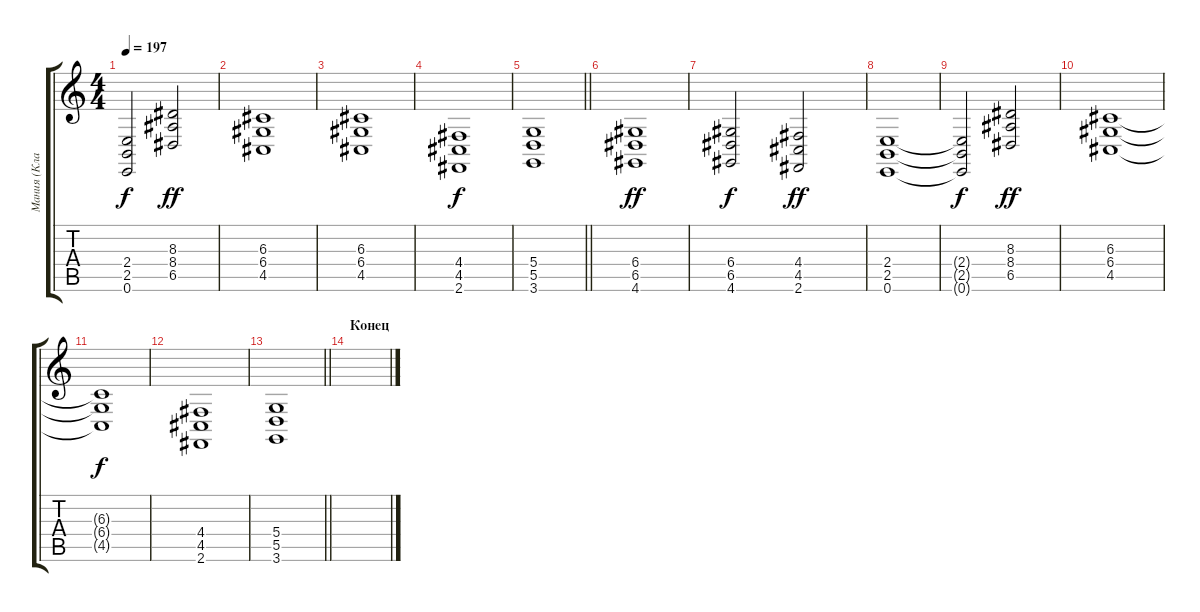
\track ("Мания (Клавиши)" "Мания (Кла") {instrument tangoaccordion}
\staff {score tabs}
\tuning (E4 B3 G3 D3 A2 E2) {hide}
\ts (4 4)
\tempo 197
\clef g2
\ks c
(2.4 2.5 0.6).2{dy f} (8.3 8.4 6.5).2{dy ff} |
(6.3 6.4 4.5).1 |
(6.3 6.4 4.5).1 |
(4.4 4.5 2.6).1{dy f} |
\barLineRight lightlight
(5.4 5.5 3.6).1 |
\section ("" "")
(6.4 6.5 4.6).1{dy ff} |
(6.4 6.5 4.6).2{dy f} (4.4 4.5 2.6).2{dy ff} |
(2.4 2.5 0.6).1 |
(2.4{t} 2.5{t} 0.6{t}).2{dy f} (8.3 8.4 6.5).2{dy ff} |
(6.3 6.4 4.5).1 |
(6.3{t} 6.4{t} 4.5{t}).1{dy f} |
(4.4 4.5 2.6).1 |
\barLineRight lightlight
(5.4 5.5 3.6).1 |
\section ("" "Конец")
